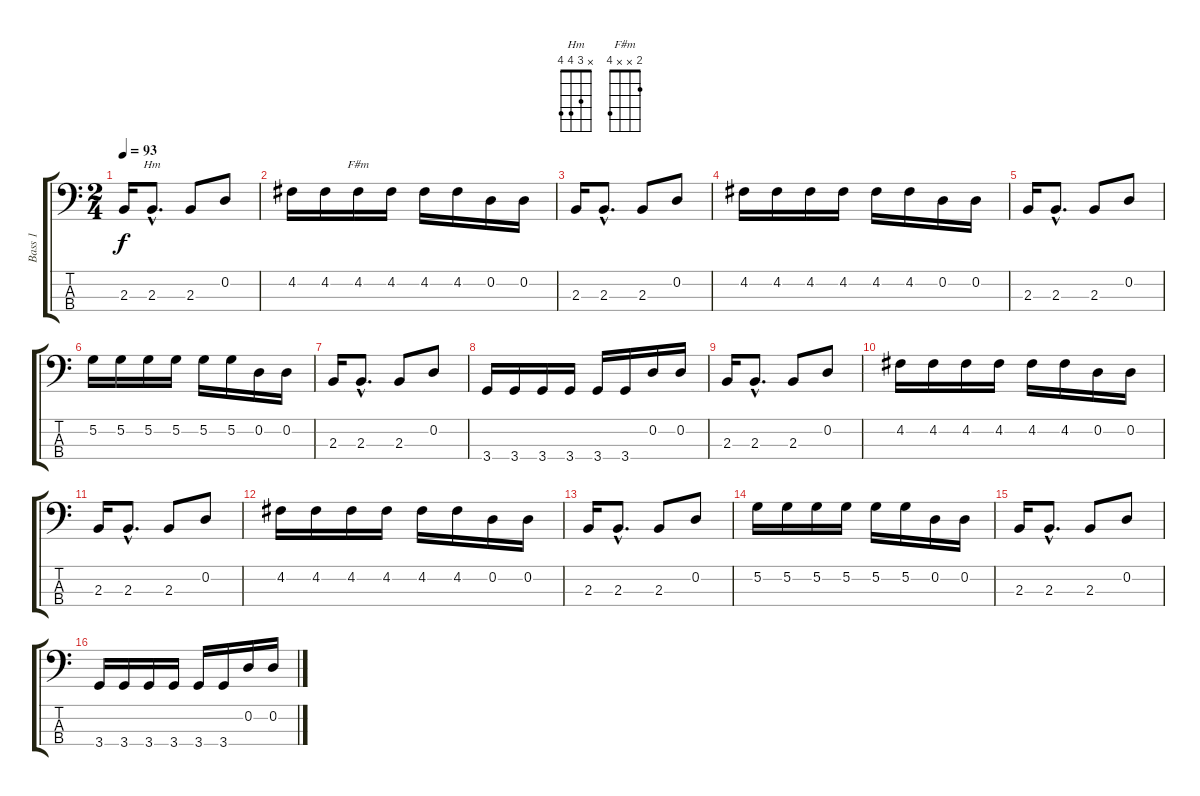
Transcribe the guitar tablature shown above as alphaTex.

\track ("Bass 1" "Bass 1") {instrument fretlessbass}
\staff {score tabs}
\tuning (G2 D2 A1 E1) {hide}
\chord ("Hm" x 3 4 4)
\chord ("F#m" 2 x x 4)
\ts (2 4)
\tempo 93
\clef f4
\ks c
2.3.16{dy f} 2.3{hac}.8{d ch "Hm"} 2.3.8 0.2.8 |
4.2.16 4.2.16 4.2.16{ch "F#m"} 4.2.16 4.2.16 4.2.16 0.2.16 0.2.16 |
2.3.16 2.3{hac}.8{d} 2.3.8 0.2.8 |
4.2.16 4.2.16 4.2.16 4.2.16 4.2.16 4.2.16 0.2.16 0.2.16 |
2.3.16 2.3{hac}.8{d} 2.3.8 0.2.8 |
5.2.16 5.2.16 5.2.16 5.2.16 5.2.16 5.2.16 0.2.16 0.2.16 |
2.3.16 2.3{hac}.8{d} 2.3.8 0.2.8 |
3.4.16 3.4.16 3.4.16 3.4.16 3.4.16 3.4.16 0.2.16 0.2.16 |
2.3.16 2.3{hac}.8{d} 2.3.8 0.2.8 |
4.2.16 4.2.16 4.2.16 4.2.16 4.2.16 4.2.16 0.2.16 0.2.16 |
2.3.16 2.3{hac}.8{d} 2.3.8 0.2.8 |
4.2.16 4.2.16 4.2.16 4.2.16 4.2.16 4.2.16 0.2.16 0.2.16 |
2.3.16 2.3{hac}.8{d} 2.3.8 0.2.8 |
5.2.16 5.2.16 5.2.16 5.2.16 5.2.16 5.2.16 0.2.16 0.2.16 |
2.3.16 2.3{hac}.8{d} 2.3.8 0.2.8 |
3.4.16 3.4.16 3.4.16 3.4.16 3.4.16 3.4.16 0.2.16 0.2.16
